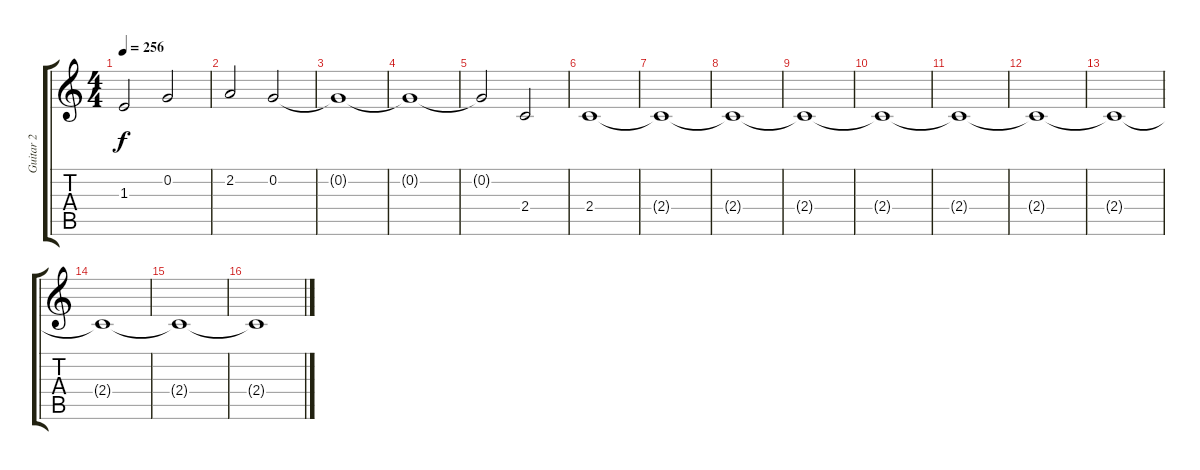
\track ("Guitar 2" "Guitar 2") {instrument electricguitarclean}
\staff {score tabs}
\tuning (C4 G3 Eb3 Bb2 F2 C2) {hide}
\ts (4 4)
\tempo 256
\clef g2
\ks c
1.3{t}.2{dy f} 0.2.2 |
2.2.2 0.2.2 |
0.2{t}.1 |
0.2{t}.1 |
0.2{t}.2 2.4.2 |
2.4.1 |
2.4{t}.1 |
2.4{t}.1 |
2.4{t}.1 |
2.4{t}.1 |
2.4{t}.1 |
2.4{t}.1 |
2.4{t}.1 |
2.4{t}.1 |
2.4{t}.1 |
2.4{t}.1
